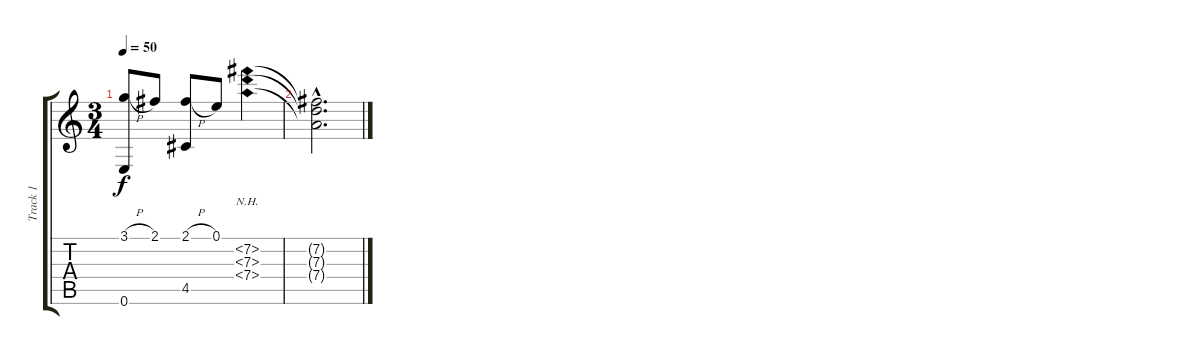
\track ("Track 1" "Track 1") {instrument acousticguitarnylon}
\staff {score tabs}
\tuning (E4 B3 G3 D3 A2 E2) {hide}
\ts (3 4)
\tempo 50
\clef g2
\ks c
(3.1{h} 0.6).8{dy f} 2.1.8 (2.1{h} 4.5).8 0.1.8 (7.2{nh} 7.3{nh} 7.4{nh}).4 |
(7.2{hac t} 7.3{hac t} 7.4{hac t}).2{d}
